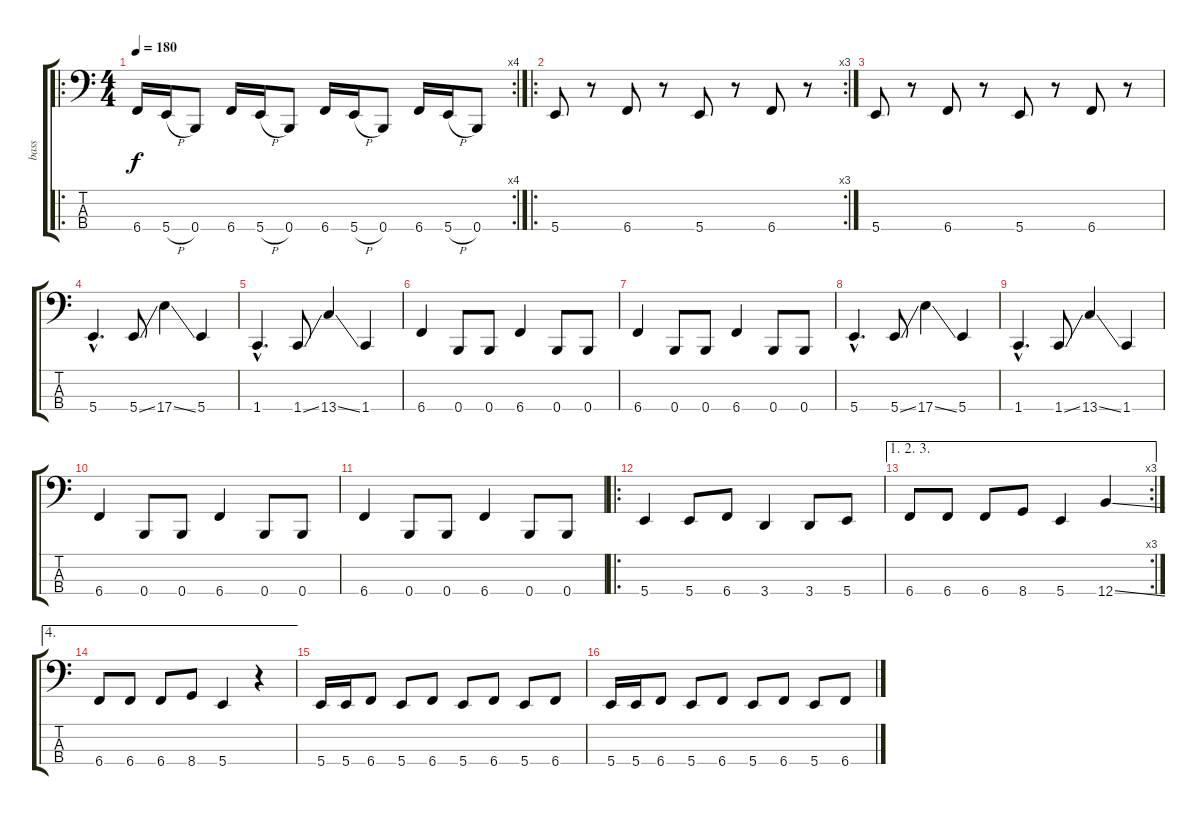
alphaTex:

\track ("bass" "bass") {instrument electricbasspick}
\staff {score tabs}
\tuning (E2 B1 Gb1 B0) {hide}
\ro
\rc 4
\ts (4 4)
\tempo 180
\clef f4
\ks c
6.4.16{dy f} 5.4{h}.16 0.4.8 6.4.16 5.4{h}.16 0.4.8 6.4.16 5.4{h}.16 0.4.8 6.4.16 5.4{h}.16 0.4.8 |
\ro
\rc 3
5.4.8 r.8 6.4.8 r.8 5.4.8 r.8 6.4.8 r.8 |
5.4.8 r.8 6.4.8 r.8 5.4.8 r.8 6.4.8 r.8 |
5.4{hac}.4{d} 5.4{ss}.8 17.4{ss}.4 5.4.4 |
1.4{hac}.4{d} 1.4{ss}.8 13.4{ss}.4 1.4.4 |
6.4.4 0.4.8 0.4.8 6.4.4 0.4.8 0.4.8 |
6.4.4 0.4.8 0.4.8 6.4.4 0.4.8 0.4.8 |
5.4{hac}.4{d} 5.4{ss}.8 17.4{ss}.4 5.4.4 |
1.4{hac}.4{d} 1.4{ss}.8 13.4{ss}.4 1.4.4 |
6.4.4 0.4.8 0.4.8 6.4.4 0.4.8 0.4.8 |
6.4.4 0.4.8 0.4.8 6.4.4 0.4.8 0.4.8 |
\ro
5.4.4 5.4.8 6.4.8 3.4.4 3.4.8 5.4.8 |
\ae (1 2 3)
\rc 3
6.4.8 6.4.8 6.4.8 8.4.8 5.4.4 12.4{ss}.4 |
\ae 4
6.4.8 6.4.8 6.4.8 8.4.8 5.4.4 r.4 |
5.4.16 5.4.16 6.4.8 5.4.8 6.4.8 5.4.8 6.4.8 5.4.8 6.4.8 |
5.4.16 5.4.16 6.4.8 5.4.8 6.4.8 5.4.8 6.4.8 5.4.8 6.4.8
